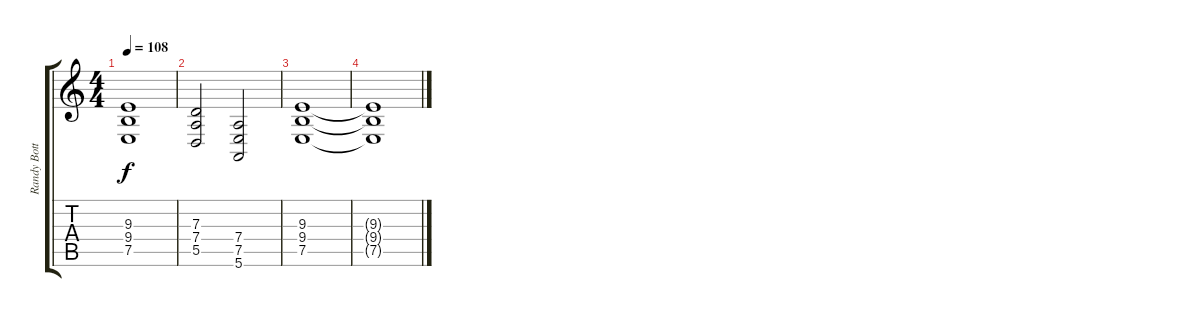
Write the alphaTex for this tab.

\track ("Randy Bottum" "Randy Bott") {instrument stringensemble2}
\staff {score tabs}
\tuning (E4 B3 G3 D3 A2 E2) {hide}
\ts (4 4)
\tempo 108
\clef g2
\ks c
(9.3 9.4 7.5).1{dy f} |
(7.3 7.4 5.5).2 (7.4 7.5 5.6).2 |
(9.3 9.4 7.5).1 |
(9.3{t} 9.4{t} 7.5{t}).1
